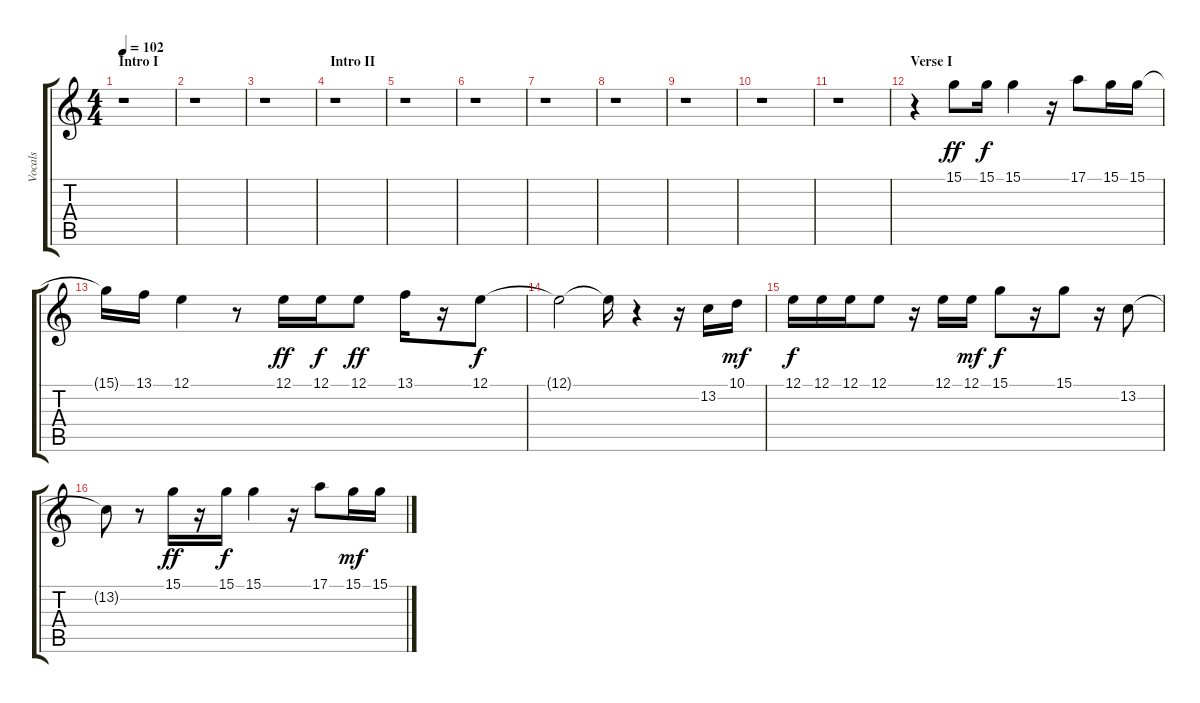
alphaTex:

\track ("Vocals" "Vocals") {instrument flute}
\staff {score tabs}
\tuning (E4 B3 G3 D3 A2 E2) {hide}
\ts (4 4)
\section ("" "Intro I")
\tempo 102
\clef g2
\ks c
r.1{dy ff instrument flute} |
r.1 |
r.1 |
\section ("" "Intro II")
r.1 |
r.1 |
r.1 |
r.1 |
r.1 |
r.1 |
r.1 |
r.1 |
\section ("" "Verse I")
r.4 15.1.8 15.1.16{dy f} 15.1.4 r.16 17.1.8 15.1.16 15.1.16 |
15.1{t}.16 13.1.16 12.1.4 r.8 12.1.16{dy ff} 12.1.16{dy f} 12.1.8{dy ff} 13.1.16 r.16 12.1.8{dy f} |
12.1{t}.2 12.1{t}.16 r.4 r.16 13.2.16 10.1.16{dy mf} |
12.1.16{dy f} 12.1.16 12.1.16 12.1.8 r.16 12.1.16 12.1.16{dy mf} 15.1.8{dy f} r.16 15.1.8 r.16 13.2.8 |
13.2{t}.8 r.8 15.1.16{dy ff} r.16 15.1.16{dy f} 15.1.4 r.16 17.1.8 15.1.16{dy mf} 15.1.16
